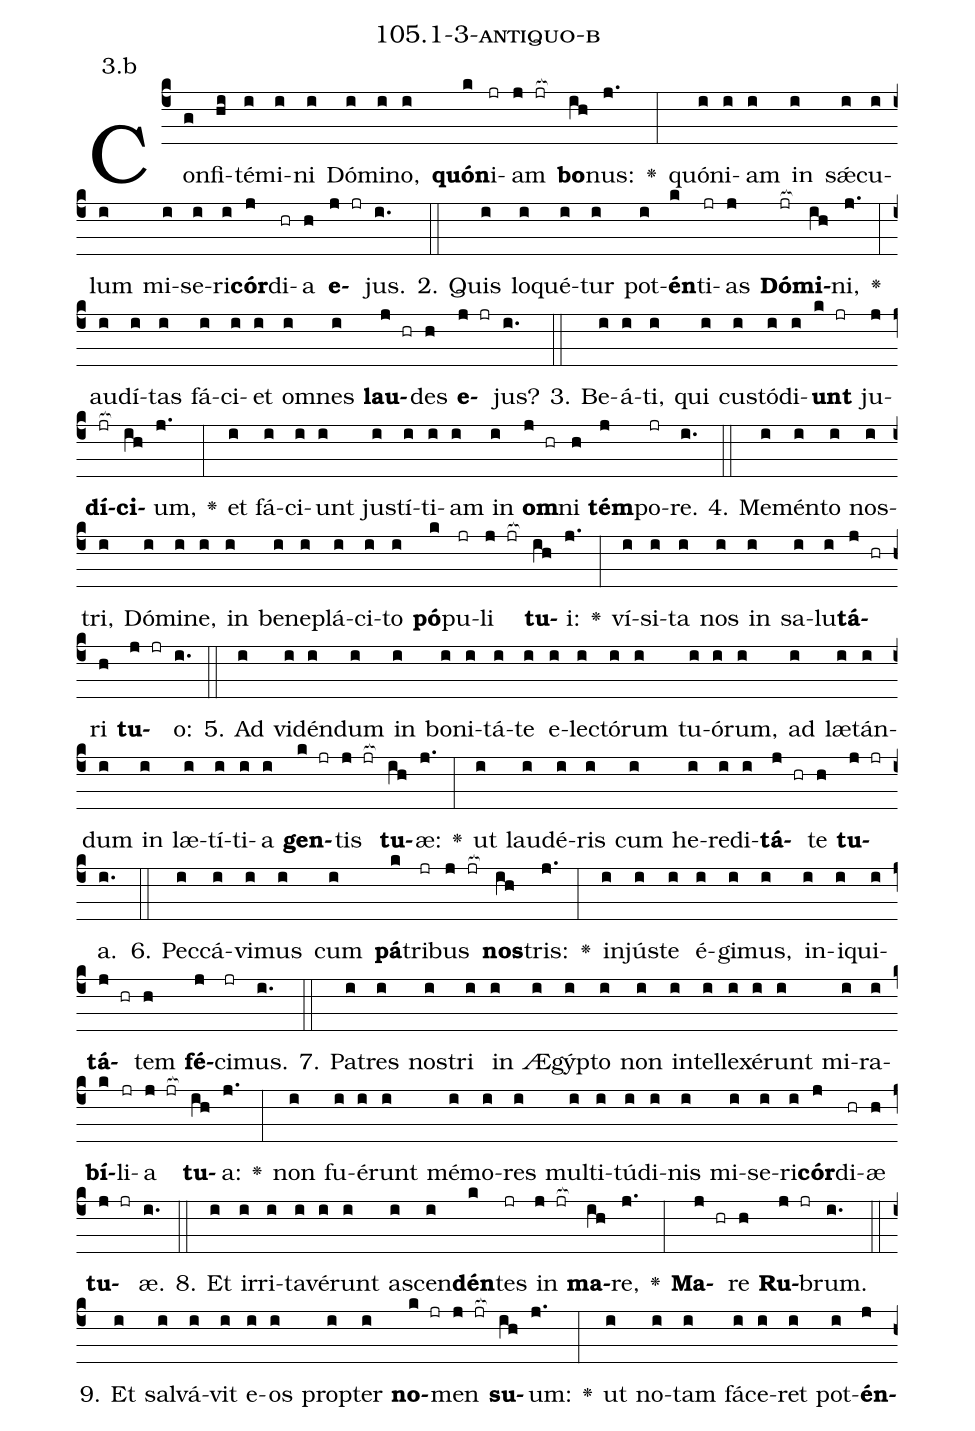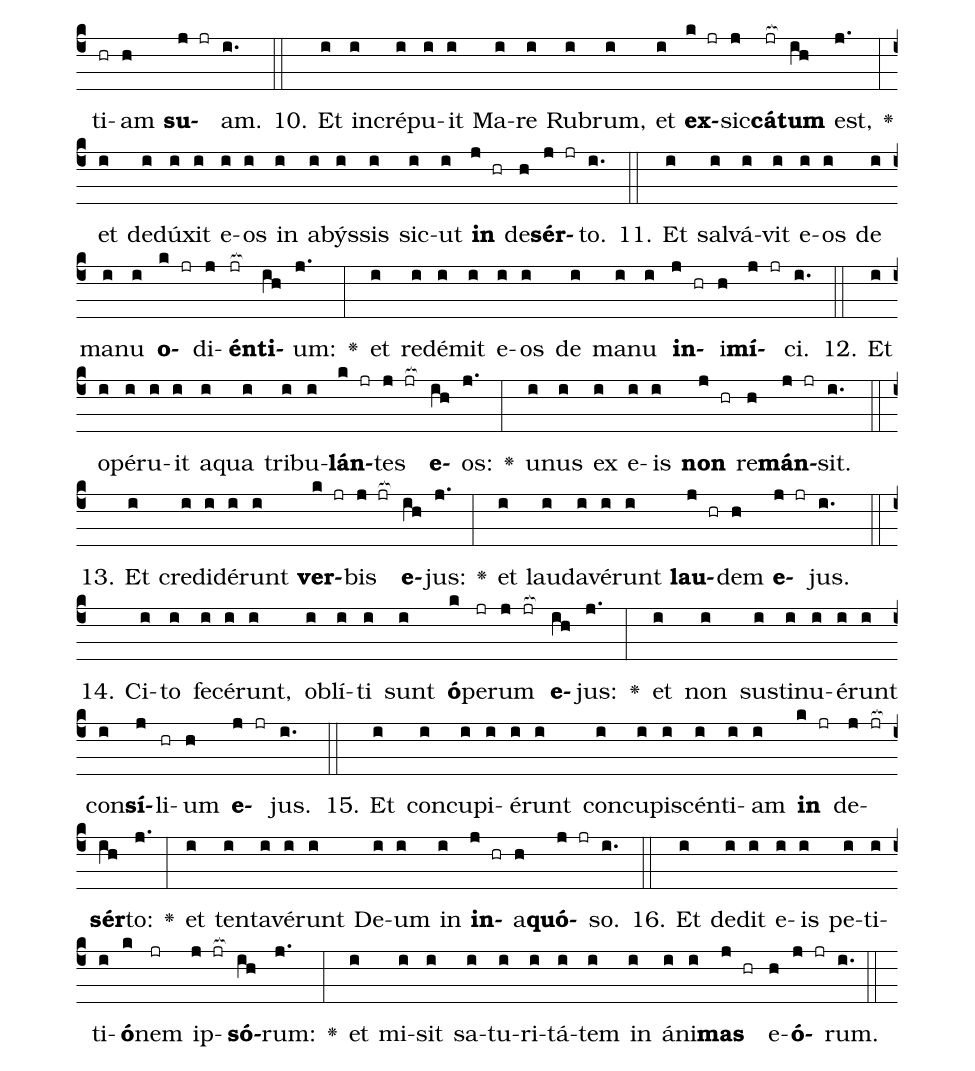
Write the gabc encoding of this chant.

name: 105.1-3-antiquo-b;
annotation: 3.b;
%%
(c4)Con(g)fi(hi)té(i)mi(i)ni(i) Dó(i)mi(i)no,(i) <b>quón</b>(k)i(jr)am(j jr[ocb:1{]) <b>bo</b>(ih[ocb:0}])nus:(j.) <v>\greheightstar</v>(:) quón(i)i(i)am(i) in(i) sǽ(i)cu(i)lum(i) mi(i)se(i)ri(i)<b>cór</b>(j)di(hr)a(h) <b>e</b>(j jr)jus.(i.) (::)
2. Quis(i) lo(i)qué(i)tur(i) pot(i)<b>én</b>(k)ti(jr)as(j) <b>Dó</b>(jr[ocb:1{])<b>mi</b>(ih[ocb:0}])ni,(j.) <v>\greheightstar</v>(:) au(i)dí(i)tas(i) fá(i)ci(i)et(i) om(i)nes(i) <b>lau</b>(j hr)des(h) <b>e</b>(j jr)jus?(i.) (::)
3. Be(i)á(i)ti,(i) qui(i) cus(i)tó(i)di(i)<b>unt</b>(k jr) ju(j)<b>dí</b>(jr[ocb:1{])<b>ci</b>(ih[ocb:0}])um,(j.) <v>\greheightstar</v>(:) et(i) fá(i)ci(i)unt(i) jus(i)tí(i)ti(i)am(i) in(i) <b>om</b>(j hr)ni(h) <b>tém</b>(j)po(jr)re.(i.) (::)
4. Me(i)mén(i)to(i) nos(i)tri,(i) Dó(i)mi(i)ne,(i) in(i) be(i)ne(i)plá(i)ci(i)to(i) <b>pó</b>(k)pu(jr)li(j jr[ocb:1{]) <b>tu</b>(ih[ocb:0}])i:(j.) <v>\greheightstar</v>(:) ví(i)si(i)ta(i) nos(i) in(i) sa(i)lu(i)<b>tá</b>(j hr)ri(h) <b>tu</b>(j jr)o:(i.) (::)
5. Ad(i) vi(i)dén(i)dum(i) in(i) bo(i)ni(i)tá(i)te(i) e(i)lec(i)tó(i)rum(i) tu(i)ó(i)rum,(i) ad(i) læ(i)tán(i)dum(i) in(i) læ(i)tí(i)ti(i)a(i) <b>gen</b>(k jr)tis(j jr[ocb:1{]) <b>tu</b>(ih[ocb:0}])æ:(j.) <v>\greheightstar</v>(:) ut(i) lau(i)dé(i)ris(i) cum(i) he(i)re(i)di(i)<b>tá</b>(j hr)te(h) <b>tu</b>(j jr)a.(i.) (::)
6. Pec(i)cá(i)vi(i)mus(i) cum(i) <b>pá</b>(k)tri(jr)bus(j jr[ocb:1{]) <b>nos</b>(ih[ocb:0}])tris:(j.) <v>\greheightstar</v>(:) in(i)jús(i)te(i) é(i)gi(i)mus,(i) in(i)i(i)qui(i)<b>tá</b>(j hr)tem(h) <b>fé</b>(j)ci(jr)mus.(i.) (::)
7. Pa(i)tres(i) nos(i)tri(i) in(i) Æ(i)gýp(i)to(i) non(i) in(i)tel(i)le(i)xé(i)runt(i) mi(i)ra(i)<b>bí</b>(k)li(jr)a(j jr[ocb:1{]) <b>tu</b>(ih[ocb:0}])a:(j.) <v>\greheightstar</v>(:) non(i) fu(i)é(i)runt(i) mé(i)mo(i)res(i) mul(i)ti(i)tú(i)di(i)nis(i) mi(i)se(i)ri(i)<b>cór</b>(j)di(hr)æ(h) <b>tu</b>(j jr)æ.(i.) (::)
8. Et(i) ir(i)ri(i)ta(i)vé(i)runt(i) a(i)scen(i)<b>dén</b>(k)tes(jr) in(j jr[ocb:1{]) <b>ma</b>(ih[ocb:0}])re,(j.) <v>\greheightstar</v>(:) <b>Ma</b>(j hr)re(h) <b>Ru</b>(j jr)brum.(i.) (::)
9. Et(i) sal(i)vá(i)vit(i) e(i)os(i) prop(i)ter(i) <b>no</b>(k jr)men(j jr[ocb:1{]) <b>su</b>(ih[ocb:0}])um:(j.) <v>\greheightstar</v>(:) ut(i) no(i)tam(i) fá(i)ce(i)ret(i) pot(i)<b>én</b>(j)ti(hr)am(h) <b>su</b>(j jr)am.(i.) (::)
10. Et(i) in(i)cré(i)pu(i)it(i) Ma(i)re(i) Ru(i)brum,(i) et(i) <b>ex</b>(k jr)sic(j)<b>cá</b>(jr[ocb:1{])<b>tum</b>(ih[ocb:0}]) est,(j.) <v>\greheightstar</v>(:) et(i) de(i)dú(i)xit(i) e(i)os(i) in(i) a(i)býs(i)sis(i) sic(i)ut(i) <b>in</b>(j hr) de(h)<b>sér</b>(j jr)to.(i.) (::)
11. Et(i) sal(i)vá(i)vit(i) e(i)os(i) de(i) ma(i)nu(i) <b>o</b>(k jr)di(j)<b>én</b>(jr[ocb:1{])<b>ti</b>(ih[ocb:0}])um:(j.) <v>\greheightstar</v>(:) et(i) red(i)é(i)mit(i) e(i)os(i) de(i) ma(i)nu(i) <b>in</b>(j hr)i(h)<b>mí</b>(j jr)ci.(i.) (::)
12. Et(i) o(i)pé(i)ru(i)it(i) a(i)qua(i) tri(i)bu(i)<b>lán</b>(k jr)tes(j jr[ocb:1{]) <b>e</b>(ih[ocb:0}])os:(j.) <v>\greheightstar</v>(:) u(i)nus(i) ex(i) e(i)is(i) <b>non</b>(j hr) re(h)<b>mán</b>(j jr)sit.(i.) (::)
13. Et(i) cre(i)di(i)dé(i)runt(i) <b>ver</b>(k jr)bis(j jr[ocb:1{]) <b>e</b>(ih[ocb:0}])jus:(j.) <v>\greheightstar</v>(:) et(i) lau(i)da(i)vé(i)runt(i) <b>lau</b>(j hr)dem(h) <b>e</b>(j jr)jus.(i.) (::)
14. Ci(i)to(i) fe(i)cé(i)runt,(i) ob(i)lí(i)ti(i) sunt(i) <b>ó</b>(k)pe(jr)rum(j jr[ocb:1{]) <b>e</b>(ih[ocb:0}])jus:(j.) <v>\greheightstar</v>(:) et(i) non(i) sus(i)ti(i)nu(i)é(i)runt(i) con(i)<b>sí</b>(j)li(hr)um(h) <b>e</b>(j jr)jus.(i.) (::)
15. Et(i) con(i)cu(i)pi(i)é(i)runt(i) con(i)cu(i)pi(i)scén(i)ti(i)am(i) <b>in</b>(k jr) de(j jr[ocb:1{])<b>sér</b>(ih[ocb:0}])to:(j.) <v>\greheightstar</v>(:) et(i) ten(i)ta(i)vé(i)runt(i) De(i)um(i) in(i) <b>in</b>(j hr)a(h)<b>quó</b>(j jr)so.(i.) (::)
16. Et(i) de(i)dit(i) e(i)is(i) pe(i)ti(i)ti(i)<b>ó</b>(k)nem(jr) ip(j jr[ocb:1{])<b>só</b>(ih[ocb:0}])rum:(j.) <v>\greheightstar</v>(:) et(i) mi(i)sit(i) sa(i)tu(i)ri(i)tá(i)tem(i) in(i) á(i)ni(i)<b>mas</b>(j hr) e(h)<b>ó</b>(j jr)rum.(i.) (::)
